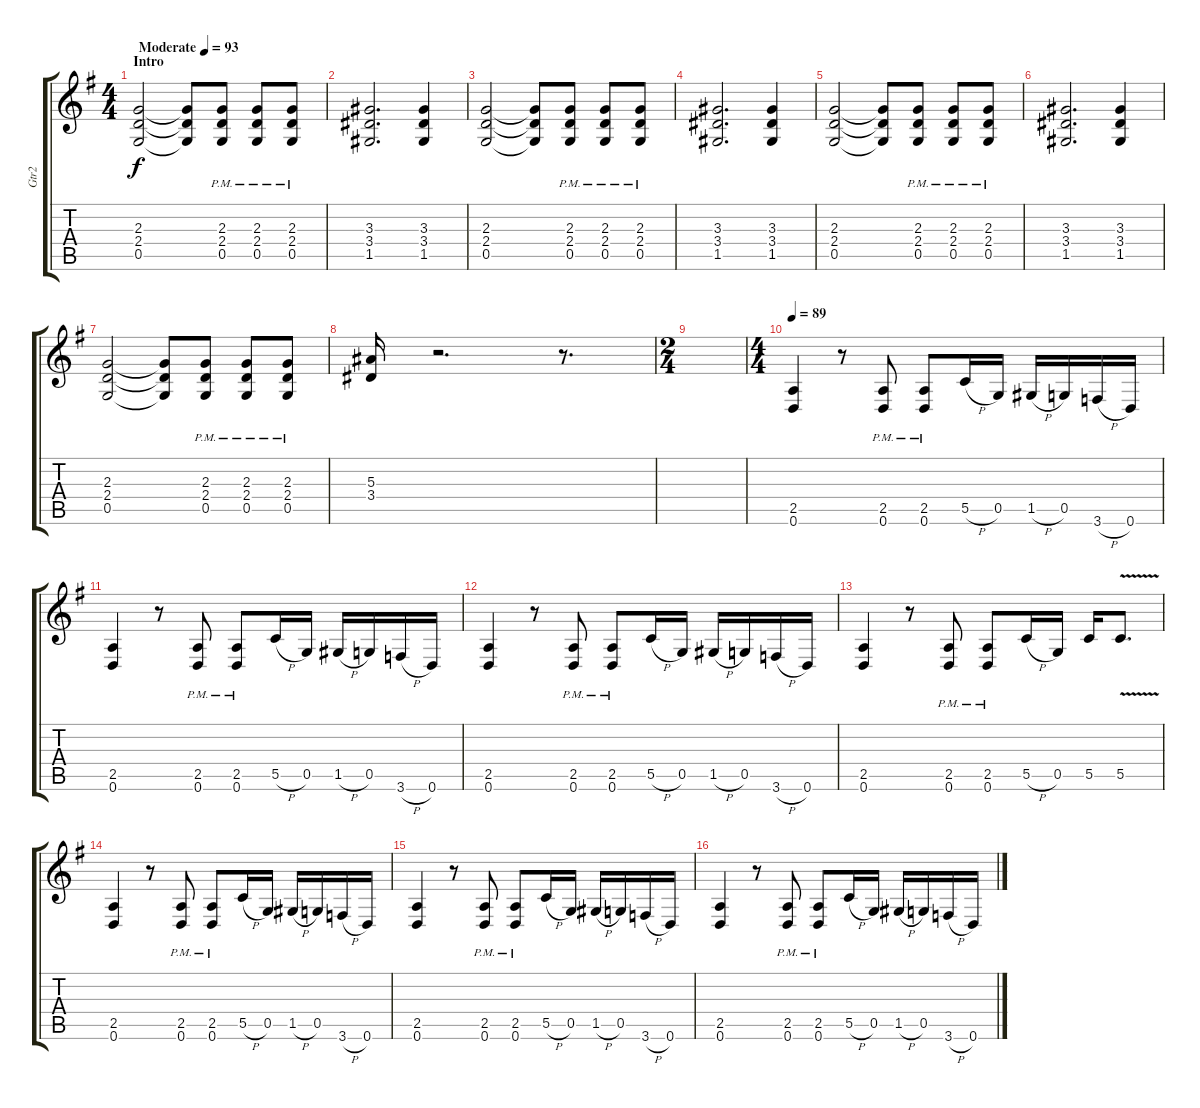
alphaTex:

\track ("Gtr2" "Gtr2") {instrument distortionguitar}
\staff {score tabs}
\tuning (D4 A3 F3 C3 G2 D2) {hide}
\ts (4 4)
\section ("" "Intro")
\tempo (93 "Moderate")
\clef g2
\ks g
(2.3 2.4 0.5).2{dy f instrument distortionguitar} (2.3{t} 2.4{t} 0.5{t}).8 (2.3{pm} 2.4{pm} 0.5{pm}).8 (2.3{pm} 2.4{pm} 0.5{pm}).8 (2.3{pm} 2.4{pm} 0.5{pm}).8 |
(3.3 3.4 1.5).2{d} (3.3 3.4 1.5).4 |
(2.3 2.4 0.5).2 (2.3{t} 2.4{t} 0.5{t}).8 (2.3{pm} 2.4{pm} 0.5{pm}).8 (2.3{pm} 2.4{pm} 0.5{pm}).8 (2.3{pm} 2.4{pm} 0.5{pm}).8 |
(3.3 3.4 1.5).2{d} (3.3 3.4 1.5).4 |
(2.3 2.4 0.5).2 (2.3{t} 2.4{t} 0.5{t}).8 (2.3{pm} 2.4{pm} 0.5{pm}).8 (2.3{pm} 2.4{pm} 0.5{pm}).8 (2.3{pm} 2.4{pm} 0.5{pm}).8 |
(3.3 3.4 1.5).2{d} (3.3 3.4 1.5).4 |
(2.3 2.4 0.5).2 (2.3{t} 2.4{t} 0.5{t}).8 (2.3{pm} 2.4{pm} 0.5{pm}).8 (2.3{pm} 2.4{pm} 0.5{pm}).8 (2.3{pm} 2.4{pm} 0.5{pm}).8 |
(5.3 3.4).16 r.2{d} r.8{d} |
\ts (2 4)
|
\ts (4 4)
\tempo 89
(2.5 0.6).4 r.8 (2.5{pm} 0.6{pm}).8 (2.5{pm} 0.6{pm}).8 5.5{h}.16 0.5.16 1.5{h}.16 0.5.16 3.6{h}.16 0.6.16 |
(2.5 0.6).4 r.8 (2.5{pm} 0.6{pm}).8 (2.5{pm} 0.6{pm}).8 5.5{h}.16 0.5.16 1.5{h}.16 0.5.16 3.6{h}.16 0.6.16 |
(2.5 0.6).4 r.8 (2.5{pm} 0.6{pm}).8 (2.5{pm} 0.6{pm}).8 5.5{h}.16 0.5.16 1.5{h}.16 0.5.16 3.6{h}.16 0.6.16 |
(2.5 0.6).4 r.8 (2.5{pm} 0.6{pm}).8 (2.5{pm} 0.6{pm}).8 5.5{h}.16 0.5.16 5.5.16 5.5{v}.8{d} |
(2.5 0.6).4 r.8 (2.5{pm} 0.6{pm}).8 (2.5{pm} 0.6{pm}).8 5.5{h}.16 0.5.16 1.5{h}.16 0.5.16 3.6{h}.16 0.6.16 |
(2.5 0.6).4 r.8 (2.5{pm} 0.6{pm}).8 (2.5{pm} 0.6{pm}).8 5.5{h}.16 0.5.16 1.5{h}.16 0.5.16 3.6{h}.16 0.6.16 |
(2.5 0.6).4 r.8 (2.5{pm} 0.6{pm}).8 (2.5{pm} 0.6{pm}).8 5.5{h}.16 0.5.16 1.5{h}.16 0.5.16 3.6{h}.16 0.6.16
